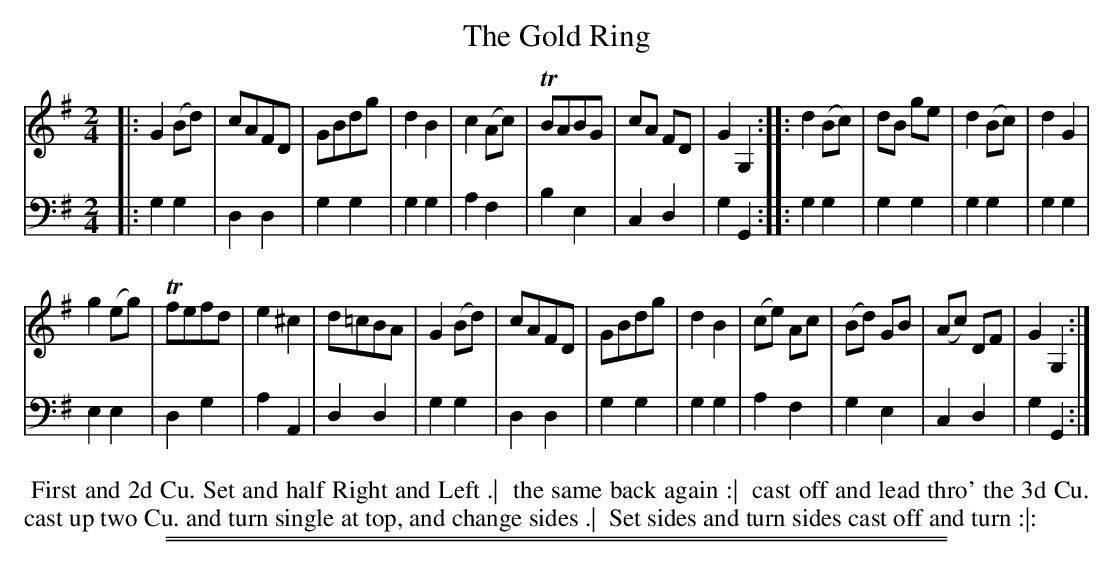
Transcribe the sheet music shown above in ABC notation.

X:1
T: The Gold Ring
M: 2/4
L: 1/8
K: G
V: 1
|:\
G2(Bd) | cAFD | GBdg | d2B2 |\
c2(Ac) | TBABG | cA FD | G2G,2 :|\
|: d2(Bc) | dB ge | d2(Bc) | d2G2 |
g2(eg) | Tfefd | e2^c2 | d=cBA |\
G2(Bd) | cAFD | GBdg | d2B2 |\
(ce) Ac | (Bd) GB | (Ac) DF | G2G,2 :|
V: 2 clef=bass middle=d
|:\
g2g2 | d2d2 | g2g2 | g2g2 |\
a2f2 | b2e2 | c2d2 | g2G2 :|\
|:\
g2g2 | g2g2 | g2g2 | g2g2 |
e2e2 | d2g2 | a2A2 | d2d2 |\
g2g2 | d2d2 | g2g2 | g2g2 |\
a2f2 | g2e2 | c2d2 | g2G2 :|
